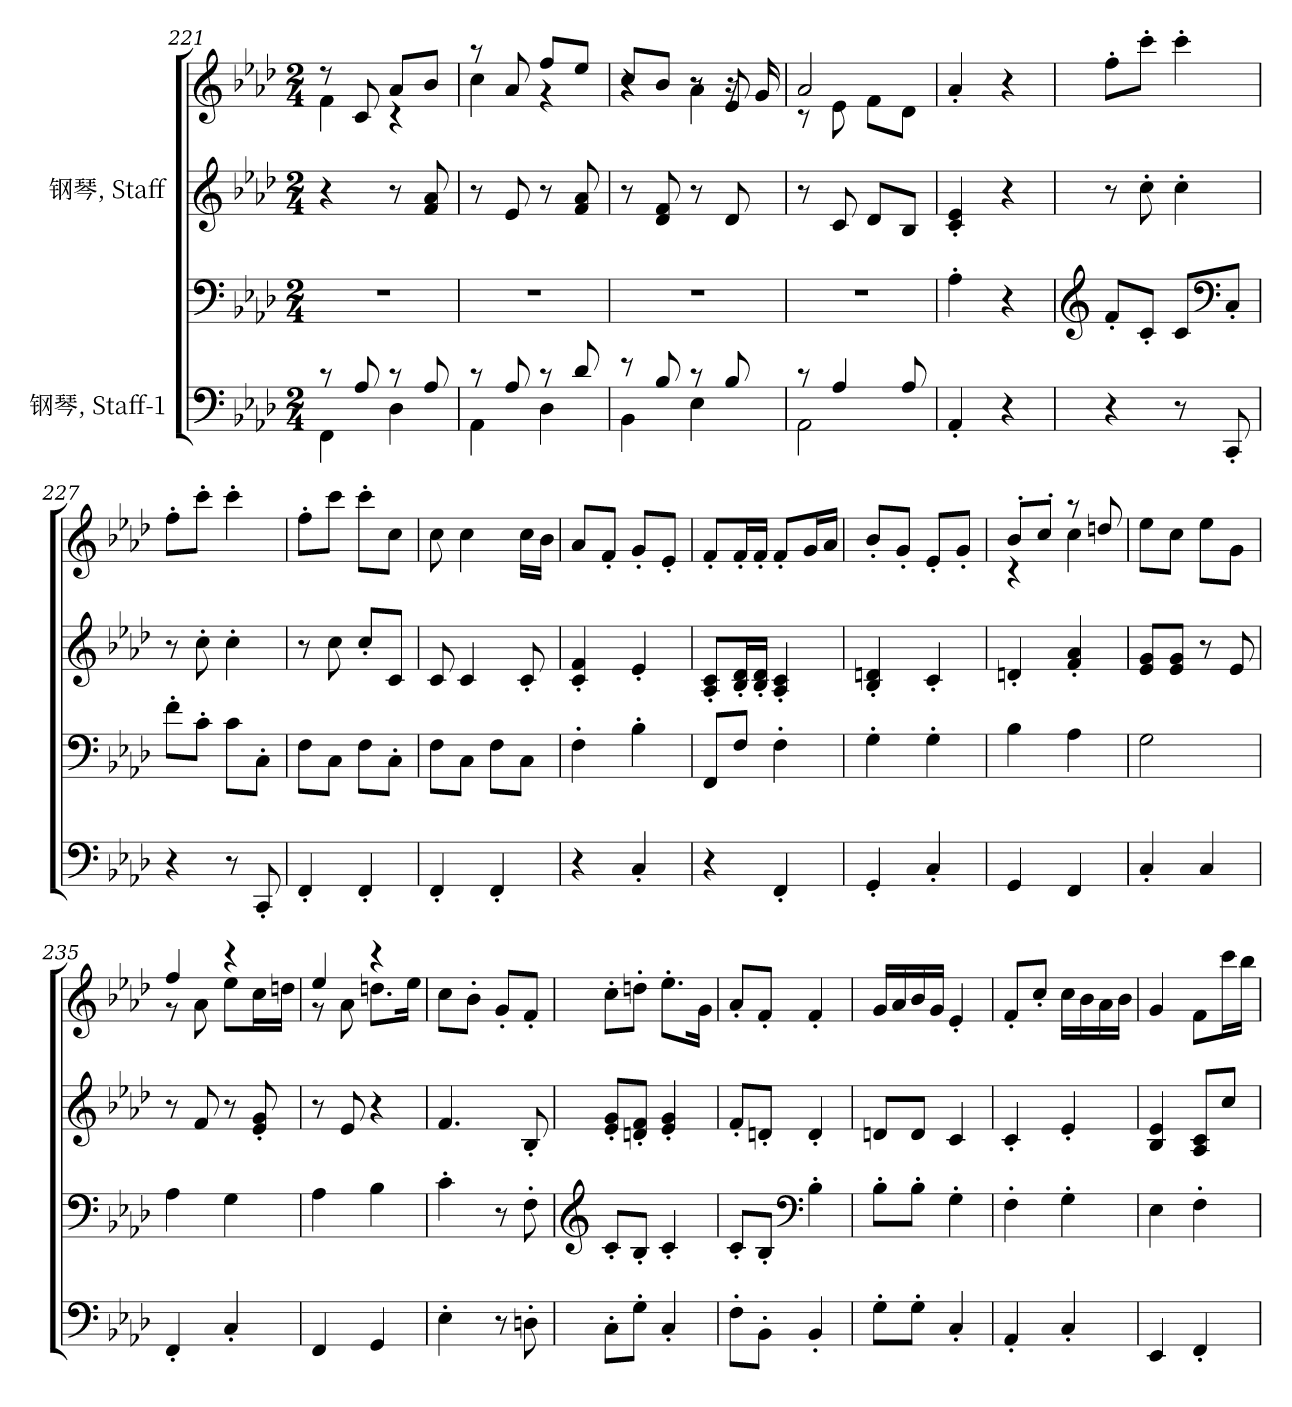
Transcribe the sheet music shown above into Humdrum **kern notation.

**kern	**kern	**kern	**kern
*part2	*part2	*part1	*part1
*staff4	*staff3	*staff2	*staff1
*I"钢琴, Staff-1	*	*I"钢琴, Staff	*
*clefF4	*clefF4	*clefG2	*clefG2
*k[b-e-a-d-]	*k[b-e-a-d-]	*k[b-e-a-d-]	*k[b-e-a-d-]
*M2/4	*M2/4	*M2/4	*M2/4
=221	=221	=221	=221
*^	*	*	*^
8r	4FF\	2r	4r	8r	4f\
8A-/	.	.	.	8c/	.
8r	4D-\	.	8r	8a-/L	4r
8A-/	.	.	8f/ 8a-/	8b-/J	.
=222	=222	=222	=222	=222	=222
8r	4AA-\	2r	8r	8r	4cc\
8A-/	.	.	8e-/	8a-/	.
8r	4D-\	.	8r	8ff/L	4r
8d-/	.	.	8f/ 8a-/	8ee-/J	.
=223	=223	=223	=223	=223	=223
*	*	*	*	*	*^
8r	4BB-\	2r	8r	8cc/L	4r	4r
8B-/	.	.	8d-/ 8f/	8b-/J	.	.
8r	4E-\	.	8r	8r	4a-\	8r
8B-/	.	.	8d-/	16r	.	8e-/
.	.	.	.	16g/	.	.
*	*	*	*	*	*v	*v
!!LO:PB:g=z
=224	=224	=224	=224	=224	=224
8r	2AA-\	2r	8r	2a-/	8r
4A-/	.	.	8c/	.	8e-\
.	.	.	8d-/L	.	8f\L
8A-/	.	.	8B-/J	.	8d-\J
*v	*v	*	*	*v	*v
=225	=225	=225	=225
4AA-'/	4A-'\	4c/' 4e-/'	4a-'/
4r	4r	4r	4r
=226	=226	=226	=226
*	*clefG2	*	*
*	*	*	*MM125
4r	8f'/L	8r	8ff'\L
.	8c'/J	8cc'\	8ccc'\J
8r	8c/L	4cc'\	4ccc'\
*	*clefF4	*	*
8CC'/	8C'/J	.	.
=227	=227	=227	=227
4r	8f'\L	8r	8ff'\L
.	8c'\J	8cc'\	8ccc'\J
8r	8c\L	4cc'\	4ccc'\
8CC'/	8C'\J	.	.
=228	=228	=228	=228
4FF'/	8F\L	8r	8ff'\L
.	8C\J	8cc\	8ccc\J
4FF'/	8F\L	8cc'/L	8ccc'\L
.	8C'\J	8c/J	8cc\J
=229	=229	=229	=229
4FF'/	8F\L	8c/	8cc\
.	8C\J	4c/	4cc\
4FF'/	8F\L	.	.
.	8C\J	8c'/	16cc\LL
.	.	.	16b-\JJ
!!LO:LB:g=z
=230	=230	=230	=230
4r	4F'\	4c/' 4f/'	8a-/L
.	.	.	8f'/J
4C'/	4B-'\	4e-'/	8g'/L
.	.	.	8e-'/J
=231	=231	=231	=231
4r	8FF/L	8A-/' 8c/'L	8f'/L
.	8F/J	16B-/' 16d-/'L	16f'/L
.	.	16B-/' 16d-/'JJ	16f'/JJ
4FF'/	4F'\	4A-/' 4c/'	8f'/L
.	.	.	16g/L
.	.	.	16a-/JJ
=232	=232	=232	=232
4GG'/	4G'\	4B-/' 4dn/'	8b-'/L
.	.	.	8g'/J
4C'/	4G'\	4c'/	8e-'/L
.	.	.	8g'/J
=233	=233	=233	=233
*	*	*	*^
4GG/	4B-\	4dn'/	8b-'/L	4r
.	.	.	8cc'/J	.
4FF/	4A-\	4f/' 4a-/'	8r	4cc\
.	.	.	8ddn/	.
*	*	*	*v	*v
=234	=234	=234	=234
4C'/	2G\	8e-/ 8g/L	8ee-\L
.	.	8e-/ 8g/J	8cc\J
4C/	.	8r	8ee-\L
.	.	8e-/	8g\J
=235	=235	=235	=235
*	*	*	*^
4FF'/	4A-\	8r	4ff/	8r
.	.	8f/	.	8a-\
4C'/	4G\	8r	4r	8ee-\L
.	.	8e-/' 8g/'	.	16cc\L
.	.	.	.	16ddn\JJ
!!LO:LB:g=z	!!
=236	=236	=236	=236	=236
4FF/	4A-\	8r	4ee-/	8r
.	.	8e-/	.	8a-\
4GG/	4B-\	4r	4r	8.ddn\L
.	.	.	.	16ee-\Jk
*	*	*	*v	*v
=237	=237	=237	=237
4E-'\	4c'\	4.f/	8cc\L
.	.	.	8b-'\J
8r	8r	.	8g'/L
8Dn'\	8F'\	8B-'/	8f'/J
=238	=238	=238	=238
*	*clefG2	*	*
8C'\L	8c'/L	8e-/' 8g/'L	8cc'\L
8G'\J	8B-'/J	8dn/' 8f/'J	8ddn'\J
4C'/	4c'/	4e-/' 4g/'	8.ee-'\L
.	.	.	16g\Jk
=239	=239	=239	=239
8F'\L	8c'/L	8f'/L	8a-'/L
8BB-'\J	8B-'/J	8dn'/J	8f'/J
*	*clefF4	*	*
4BB-'/	4B-'\	4d'/	4f'/
=240	=240	=240	=240
8G'\L	8B-'\L	8dn/L	16g/LL
.	.	.	16a-/
8G'\J	8B-'\J	8d/J	16b-/
.	.	.	16g/JJ
4C'/	4G'\	4c/	4e-'/
=241	=241	=241	=241
4AA-'/	4F'\	4c'/	8f'/L
.	.	.	8cc'/J
4C'/	4G'\	4e-'/	16cc\LL
.	.	.	16b-\
.	.	.	16a-\
.	.	.	16b-\JJ
!!LO:PB:g=z
=242	=242	=242	=242
4EE-/	4E-\	4B-/ 4e-/	4g/
4FF'/	4F'\	8A-/ 8c/L	8f\L
.	.	8cc/J	16ccc\L
.	.	.	16bb-\JJ
=	=	=	=
*-	*-	*-	*-
